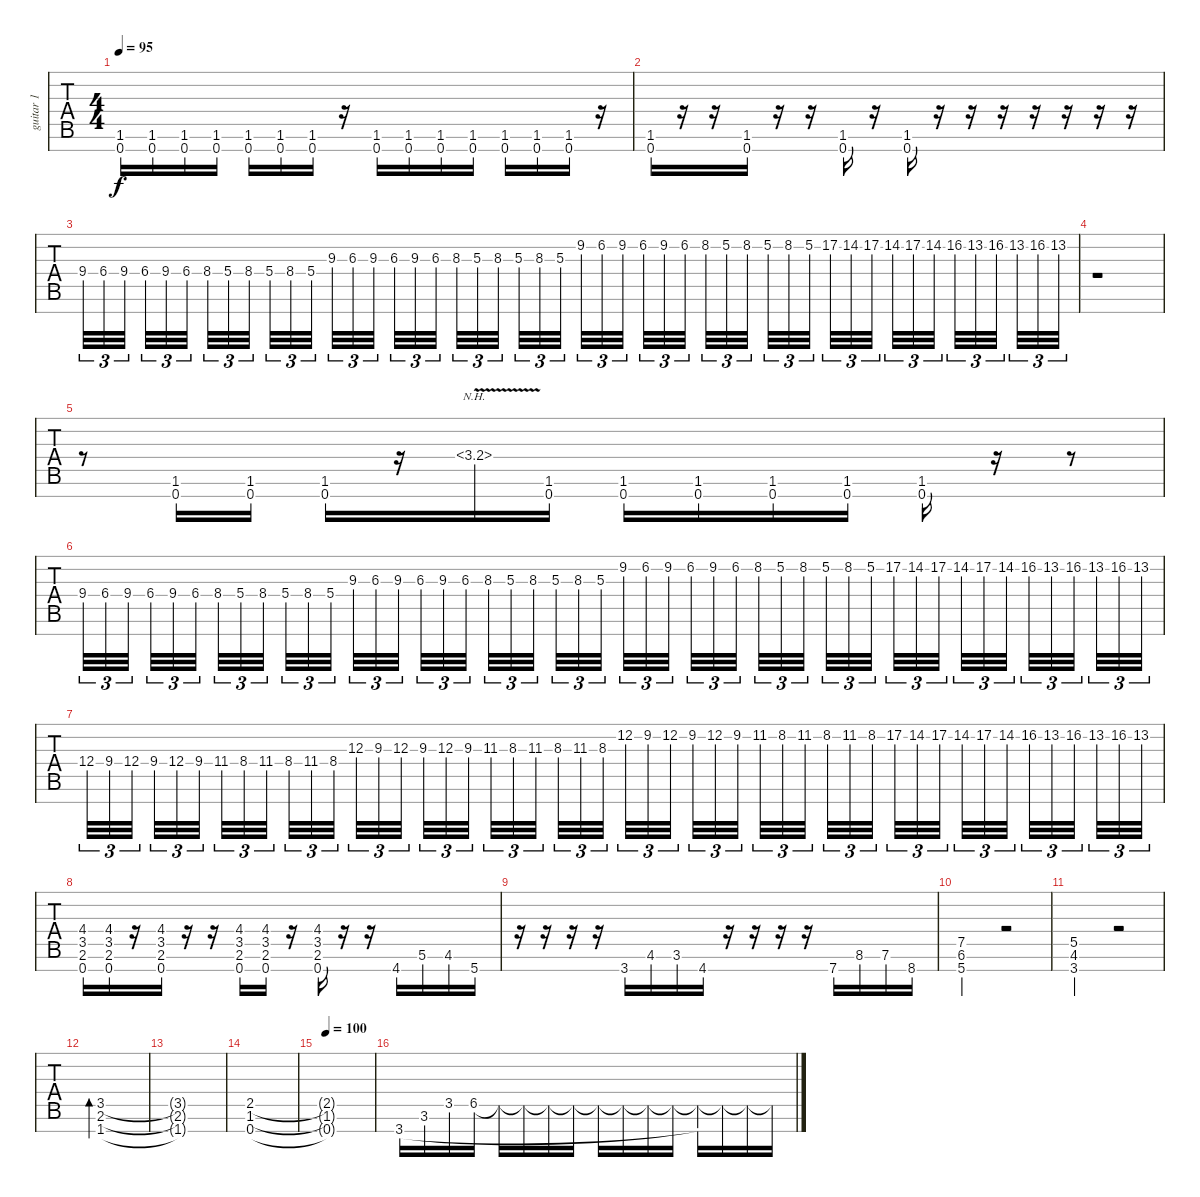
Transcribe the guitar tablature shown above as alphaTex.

\track ("guitar 1" "guitar 1") {instrument overdrivenguitar}
\staff {tabs}
\tuning (E4 A3 Gb3 D3 A2 E2 A1) {hide}
\ts (4 4)
\tempo 95
\clef f4
\ks c
(1.6 0.7).16{dy f} (1.6 0.7).16 (1.6 0.7).16 (1.6 0.7).16 (1.6 0.7).16 (1.6 0.7).16 (1.6 0.7).16 r.16 (1.6 0.7).16 (1.6 0.7).16 (1.6 0.7).16 (1.6 0.7).16 (1.6 0.7).16 (1.6 0.7).16 (1.6 0.7).16 r.16 |
(1.6 0.7).16 r.16 r.16 (1.6 0.7).16 r.16 r.16 (1.6 0.7).16 r.16 (1.6 0.7).16 r.16 r.16 r.16 r.16 r.16 r.16 r.16 |
9.4.32{tu (3 2)} 6.4.32{tu (3 2)} 9.4.32{tu (3 2) beam splitsecondary} 6.4.32{tu (3 2)} 9.4.32{tu (3 2)} 6.4.32{tu (3 2) beam splitsecondary} 8.4.32{tu (3 2)} 5.4.32{tu (3 2)} 8.4.32{tu (3 2) beam splitsecondary} 5.4.32{tu (3 2)} 8.4.32{tu (3 2)} 5.4.32{tu (3 2)} 9.3.32{tu (3 2)} 6.3.32{tu (3 2)} 9.3.32{tu (3 2) beam splitsecondary} 6.3.32{tu (3 2)} 9.3.32{tu (3 2)} 6.3.32{tu (3 2) beam splitsecondary} 8.3.32{tu (3 2)} 5.3.32{tu (3 2)} 8.3.32{tu (3 2) beam splitsecondary} 5.3.32{tu (3 2)} 8.3.32{tu (3 2)} 5.3.32{tu (3 2)} 9.2.32{tu (3 2)} 6.2.32{tu (3 2)} 9.2.32{tu (3 2) beam splitsecondary} 6.2.32{tu (3 2)} 9.2.32{tu (3 2)} 6.2.32{tu (3 2) beam splitsecondary} 8.2.32{tu (3 2)} 5.2.32{tu (3 2)} 8.2.32{tu (3 2) beam splitsecondary} 5.2.32{tu (3 2)} 8.2.32{tu (3 2)} 5.2.32{tu (3 2)} 17.2.32{tu (3 2)} 14.2.32{tu (3 2)} 17.2.32{tu (3 2) beam splitsecondary} 14.2.32{tu (3 2)} 17.2.32{tu (3 2)} 14.2.32{tu (3 2) beam splitsecondary} 16.2.32{tu (3 2)} 13.2.32{tu (3 2)} 16.2.32{tu (3 2) beam splitsecondary} 13.2.32{tu (3 2)} 16.2.32{tu (3 2)} 13.2.32{tu (3 2)} |
r.1 |
r.8 (1.6 0.7).16 (1.6 0.7).16 (1.6 0.7).16 r.16 3.4{nh v}.16 (1.6 0.7).16 (1.6 0.7).16 (1.6 0.7).16 (1.6 0.7).16 (1.6 0.7).16 (1.6 0.7).16 r.16 r.8 |
9.4.32{tu (3 2)} 6.4.32{tu (3 2)} 9.4.32{tu (3 2) beam splitsecondary} 6.4.32{tu (3 2)} 9.4.32{tu (3 2)} 6.4.32{tu (3 2) beam splitsecondary} 8.4.32{tu (3 2)} 5.4.32{tu (3 2)} 8.4.32{tu (3 2) beam splitsecondary} 5.4.32{tu (3 2)} 8.4.32{tu (3 2)} 5.4.32{tu (3 2)} 9.3.32{tu (3 2)} 6.3.32{tu (3 2)} 9.3.32{tu (3 2) beam splitsecondary} 6.3.32{tu (3 2)} 9.3.32{tu (3 2)} 6.3.32{tu (3 2) beam splitsecondary} 8.3.32{tu (3 2)} 5.3.32{tu (3 2)} 8.3.32{tu (3 2) beam splitsecondary} 5.3.32{tu (3 2)} 8.3.32{tu (3 2)} 5.3.32{tu (3 2)} 9.2.32{tu (3 2)} 6.2.32{tu (3 2)} 9.2.32{tu (3 2) beam splitsecondary} 6.2.32{tu (3 2)} 9.2.32{tu (3 2)} 6.2.32{tu (3 2) beam splitsecondary} 8.2.32{tu (3 2)} 5.2.32{tu (3 2)} 8.2.32{tu (3 2) beam splitsecondary} 5.2.32{tu (3 2)} 8.2.32{tu (3 2)} 5.2.32{tu (3 2)} 17.2.32{tu (3 2)} 14.2.32{tu (3 2)} 17.2.32{tu (3 2) beam splitsecondary} 14.2.32{tu (3 2)} 17.2.32{tu (3 2)} 14.2.32{tu (3 2) beam splitsecondary} 16.2.32{tu (3 2)} 13.2.32{tu (3 2)} 16.2.32{tu (3 2) beam splitsecondary} 13.2.32{tu (3 2)} 16.2.32{tu (3 2)} 13.2.32{tu (3 2)} |
12.4.32{tu (3 2)} 9.4.32{tu (3 2)} 12.4.32{tu (3 2) beam splitsecondary} 9.4.32{tu (3 2)} 12.4.32{tu (3 2)} 9.4.32{tu (3 2) beam splitsecondary} 11.4.32{tu (3 2)} 8.4.32{tu (3 2)} 11.4.32{tu (3 2) beam splitsecondary} 8.4.32{tu (3 2)} 11.4.32{tu (3 2)} 8.4.32{tu (3 2)} 12.3.32{tu (3 2)} 9.3.32{tu (3 2)} 12.3.32{tu (3 2) beam splitsecondary} 9.3.32{tu (3 2)} 12.3.32{tu (3 2)} 9.3.32{tu (3 2) beam splitsecondary} 11.3.32{tu (3 2)} 8.3.32{tu (3 2)} 11.3.32{tu (3 2) beam splitsecondary} 8.3.32{tu (3 2)} 11.3.32{tu (3 2)} 8.3.32{tu (3 2)} 12.2.32{tu (3 2)} 9.2.32{tu (3 2)} 12.2.32{tu (3 2) beam splitsecondary} 9.2.32{tu (3 2)} 12.2.32{tu (3 2)} 9.2.32{tu (3 2) beam splitsecondary} 11.2.32{tu (3 2)} 8.2.32{tu (3 2)} 11.2.32{tu (3 2) beam splitsecondary} 8.2.32{tu (3 2)} 11.2.32{tu (3 2)} 8.2.32{tu (3 2)} 17.2.32{tu (3 2)} 14.2.32{tu (3 2)} 17.2.32{tu (3 2) beam splitsecondary} 14.2.32{tu (3 2)} 17.2.32{tu (3 2)} 14.2.32{tu (3 2) beam splitsecondary} 16.2.32{tu (3 2)} 13.2.32{tu (3 2)} 16.2.32{tu (3 2) beam splitsecondary} 13.2.32{tu (3 2)} 16.2.32{tu (3 2)} 13.2.32{tu (3 2)} |
(4.4 3.5 2.6 0.7).16 (4.4 3.5 2.6 0.7).16 r.16 (4.4 3.5 2.6 0.7).16 r.16 r.16 (4.4 3.5 2.6 0.7).16 (4.4 3.5 2.6 0.7).16 r.16 (4.4 3.5 2.6 0.7).16 r.16 r.16 4.7.16 5.6.16 4.6.16 5.7.16 |
r.16 r.16 r.16 r.16 3.7.16 4.6.16 3.6.16 4.7.16 r.16 r.16 r.16 r.16 7.7.16 8.6.16 7.6.16 8.7.16 |
(7.5 6.6 5.7).2 r.2 |
(5.5 4.6 3.7).2 r.2 |
(3.5 2.6 1.7).1{bd 480} |
(3.5{t} 2.6{t} 1.7{t}).1 |
(2.5 1.6 0.7).1 |
\tempo 100
(2.5{t} 1.6{t} 0.7{t}).1 |
3.7.16{instrument electricguitarjazz} 3.6.16 3.5.16 6.5.16 6.5{t}.16 6.5{t}.16 6.5{t}.16 6.5{t}.16 6.5{t}.16 6.5{t}.16 6.5{t}.16 6.5{t}.16 (6.5{t} 3.7{t}).16 6.5{t}.16 6.5{t}.16 6.5{t}.16
